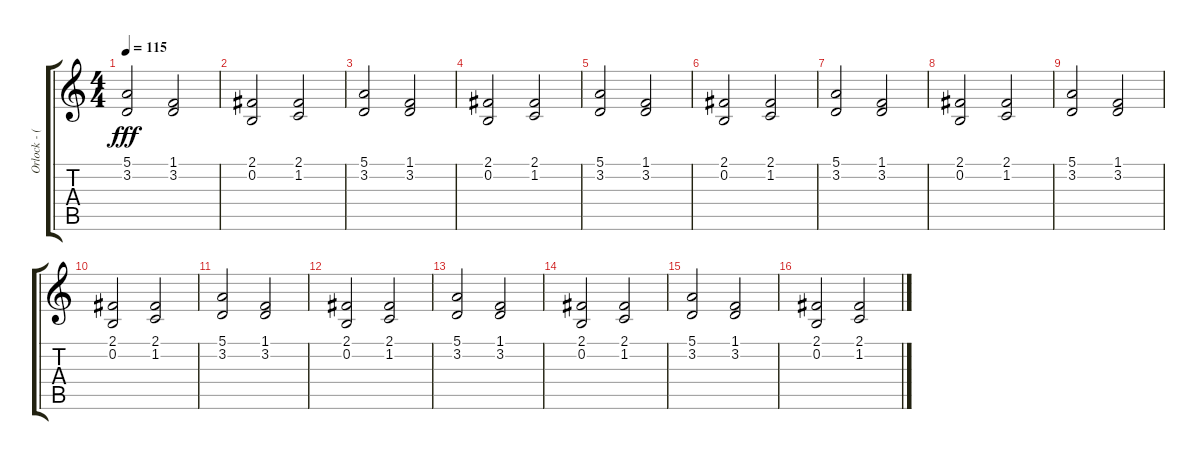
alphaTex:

\track ("Orlock - (Choir)" "Orlock - (") {instrument choiraahs}
\staff {score tabs}
\tuning (E4 B3 G3 D3 A2 E2) {hide}
\ts (4 4)
\tempo 115
\clef g2
\ks c
(5.1 3.2).2{dy fff instrument choiraahs} (1.1 3.2).2 |
(2.1 0.2).2 (2.1 1.2).2 |
(5.1 3.2).2 (1.1 3.2).2 |
(2.1 0.2).2 (2.1 1.2).2 |
(5.1 3.2).2 (1.1 3.2).2 |
(2.1 0.2).2 (2.1 1.2).2 |
(5.1 3.2).2 (1.1 3.2).2 |
(2.1 0.2).2 (2.1 1.2).2 |
(5.1 3.2).2 (1.1 3.2).2 |
(2.1 0.2).2 (2.1 1.2).2 |
(5.1 3.2).2 (1.1 3.2).2 |
(2.1 0.2).2 (2.1 1.2).2 |
(5.1 3.2).2 (1.1 3.2).2 |
(2.1 0.2).2 (2.1 1.2).2 |
(5.1 3.2).2 (1.1 3.2).2 |
(2.1 0.2).2 (2.1 1.2).2
